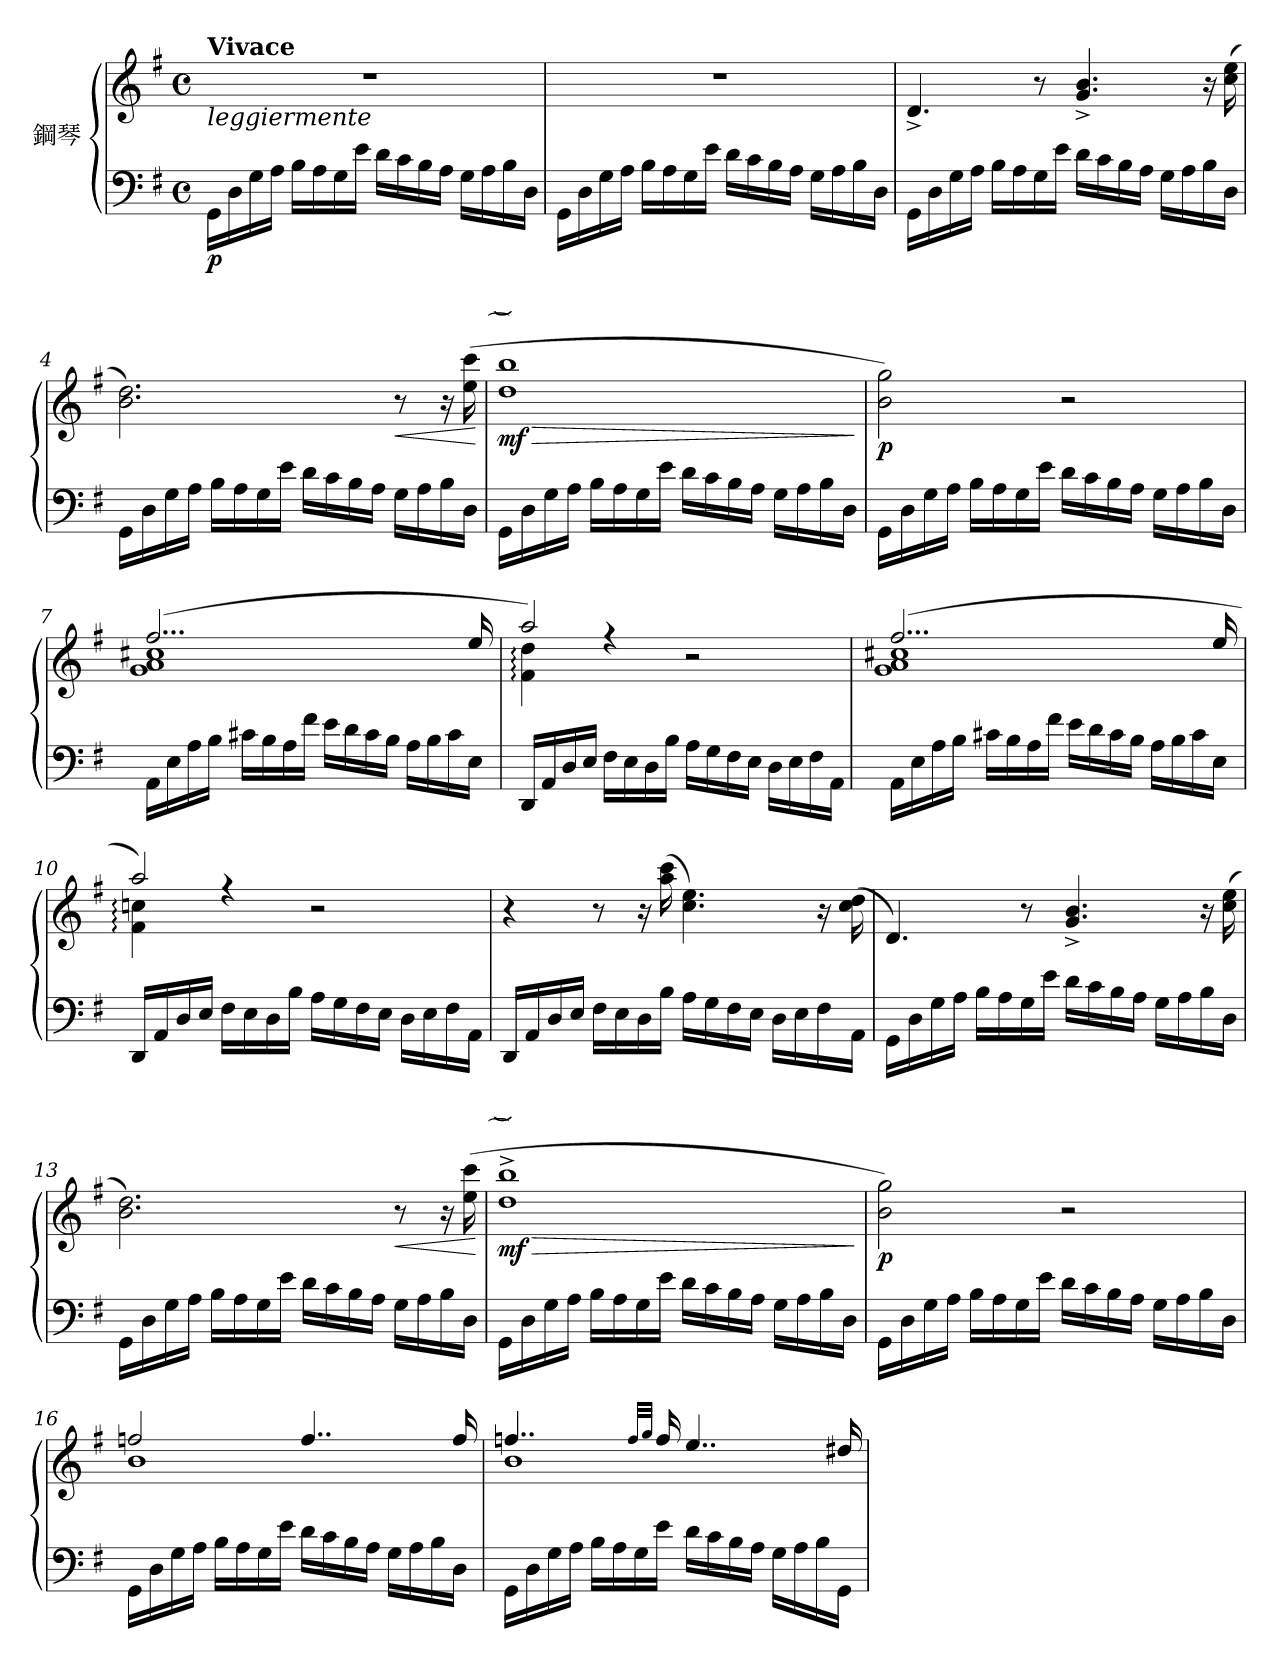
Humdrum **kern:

**kern	**kern	**dynam
*part1	*part1	*part1
*staff2	*staff1	*staff1/2
*I"鋼琴	*	*
*clefF4	*clefG2	*
*k[f#]	*k[f#]	*
*M4/4	*M4/4	*
*met(c)	*met(c)	*
=1	=1	=1
!	!LO:TX:a:B:t=Vivace	!
!	!LO:TX:b:i:t=leggiermente	!
!	!	!LO:DY:b=2
16GG\LL	1r	p
16D\	.	.
16G\	.	.
16A\JJ	.	.
16B\LL	.	.
16A\	.	.
16G\	.	.
16e\JJ	.	.
16d\LL	.	.
16c\	.	.
16B\	.	.
16A\JJ	.	.
16G\LL	.	.
16A\	.	.
16B\	.	.
16D\JJ	.	.
=2	=2	=2
16GG\LL	1r	.
16D\	.	.
16G\	.	.
16A\JJ	.	.
16B\LL	.	.
16A\	.	.
16G\	.	.
16e\JJ	.	.
16d\LL	.	.
16c\	.	.
16B\	.	.
16A\JJ	.	.
16G\LL	.	.
16A\	.	.
16B\	.	.
16D\JJ	.	.
=3	=3	=3
16GG\LL	4.d^/	.
16D\	.	.
16G\	.	.
16A\JJ	.	.
16B\LL	.	.
16A\	.	.
16G\	8r	.
16e\JJ	.	.
16d\LL	4.g/^ 4.b/^	.
16c\	.	.
16B\	.	.
16A\JJ	.	.
16G\LL	.	.
16A\	.	.
16B\	16r	.
16D\JJ	(>16cc\ 16ee\	.
!!LO:LB:g=z
=4	=4	=4
16GG\LL	2.b\ 2.dd\)	.
16D\	.	.
16G\	.	.
16A\JJ	.	.
16B\LL	.	.
16A\	.	.
16G\	.	.
16e\JJ	.	.
16d\LL	.	.
16c\	.	.
16B\	.	.
16A\JJ	.	.
!	!	!LO:HP:b
16G\LL	8r	<
16A\	.	.
16B\	16r	.
16D\JJ	(>16ee\ 16ccc\	.
.	.	[
=5	=5	=5
!	!LO:TX:a:t=͡	!
!	!LO:TX:a:t=͜	!
!	!	!LO:HP:b
!	!	!LO:DY:n=1:b
16GG\LL	1dd 1bb	> mf
16D\	.	.
16G\	.	.
16A\JJ	.	.
16B\LL	.	.
16A\	.	.
16G\	.	.
16e\JJ	.	.
16d\LL	.	.
16c\	.	.
16B\	.	.
16A\JJ	.	.
16G\LL	.	.
16A\	.	.
16B\	.	.
16D\JJ	.	.
.	.	]
=6	=6	=6
!	!	!LO:DY:b
16GG\LL	2b\ 2gg\)	p
16D\	.	.
16G\	.	.
16A\JJ	.	.
16B\LL	.	.
16A\	.	.
16G\	.	.
16e\JJ	.	.
16d\LL	2r	.
16c\	.	.
16B\	.	.
16A\JJ	.	.
16G\LL	.	.
16A\	.	.
16B\	.	.
16D\JJ	.	.
!!LO:LB:g=z
=7	=7	=7
*	*^	*
16AA\LL	(>2...ff#/	1g 1a 1cc#X	.
16E\	.	.	.
16A\	.	.	.
16B\JJ	.	.	.
16c#X\LL	.	.	.
16B\	.	.	.
16A\	.	.	.
16f#\JJ	.	.	.
16e\LL	.	.	.
16d\	.	.	.
16c#\	.	.	.
16B\JJ	.	.	.
16A\LL	.	.	.
16B\	.	.	.
16c#\	.	.	.
16E\JJ	16ee/	.	.
=8	=8	=8	=8
16DD/LL	2aa/)	4f#\: 4dd\:	.
16AA/	.	.	.
16D/	.	.	.
16E/JJ	.	.	.
16F#\LL	.	4rff	.
16E\	.	.	.
16D\	.	.	.
16B\JJ	.	.	.
16A\LL	2r	2ryy	.
16G\	.	.	.
16F#\	.	.	.
16E\JJ	.	.	.
16D\LL	.	.	.
16E\	.	.	.
16F#\	.	.	.
16AA\JJ	.	.	.
=9	=9	=9	=9
16AA\LL	(>2...ff#/	1g 1a 1cc#X	.
16E\	.	.	.
16A\	.	.	.
16B\JJ	.	.	.
16c#X\LL	.	.	.
16B\	.	.	.
16A\	.	.	.
16f#\JJ	.	.	.
16e\LL	.	.	.
16d\	.	.	.
16c#\	.	.	.
16B\JJ	.	.	.
16A\LL	.	.	.
16B\	.	.	.
16c#\	.	.	.
16E\JJ	16ee/	.	.
!!LO:LB:g=z	!!
=10	=10	=10	=10
16DD/LL	2aa/)	4f#\: 4ccn\:	.
16AA/	.	.	.
16D/	.	.	.
16E/JJ	.	.	.
16F#\LL	.	4rff	.
16E\	.	.	.
16D\	.	.	.
16B\JJ	.	.	.
16A\LL	2r	2ryy	.
16G\	.	.	.
16F#\	.	.	.
16E\JJ	.	.	.
16D\LL	.	.	.
16E\	.	.	.
16F#\	.	.	.
16AA\JJ	.	.	.
*	*v	*v	*
=11	=11	=11
16DD/LL	4r	.
16AA/	.	.
16D/	.	.
16E/JJ	.	.
16F#\LL	8r	.
16E\	.	.
16D\	16r	.
16B\JJ	(>16aa\ 16ccc\	.
16A\LL	4.cc\ 4.ee\)	.
16G\	.	.
16F#\	.	.
16E\JJ	.	.
16D\LL	.	.
16E\	.	.
16F#\	16r	.
16AA\JJ	(>16cc\ 16dd\	.
=12	=12	=12
16GG\LL	4.d/)	.
16D\	.	.
16G\	.	.
16A\JJ	.	.
16B\LL	.	.
16A\	.	.
16G\	8r	.
16e\JJ	.	.
16d\LL	4.g/^ 4.b/^	.
16c\	.	.
16B\	.	.
16A\JJ	.	.
16G\LL	.	.
16A\	.	.
16B\	16r	.
16D\JJ	(>16cc\ 16ee\	.
!!LO:LB:g=z
=13	=13	=13
16GG\LL	2.b\ 2.dd\)	.
16D\	.	.
16G\	.	.
16A\JJ	.	.
16B\LL	.	.
16A\	.	.
16G\	.	.
16e\JJ	.	.
16d\LL	.	.
16c\	.	.
16B\	.	.
16A\JJ	.	.
!	!	!LO:HP:b
16G\LL	8r	<
16A\	.	.
16B\	16r	.
16D\JJ	(>16ee\ 16ccc\	.
.	.	[
=14	=14	=14
!	!LO:TX:a:t=͡	!
!	!LO:TX:a:t=͜	!
!	!	!LO:HP:b
!	!	!LO:DY:n=1:b
16GG\LL	1dd^ 1bb^	> mf
16D\	.	.
16G\	.	.
16A\JJ	.	.
16B\LL	.	.
16A\	.	.
16G\	.	.
16e\JJ	.	.
16d\LL	.	.
16c\	.	.
16B\	.	.
16A\JJ	.	.
16G\LL	.	.
16A\	.	.
16B\	.	.
16D\JJ	.	.
.	.	]
=15	=15	=15
!	!	!LO:DY:b
16GG\LL	2b\ 2gg\)	p
16D\	.	.
16G\	.	.
16A\JJ	.	.
16B\LL	.	.
16A\	.	.
16G\	.	.
16e\JJ	.	.
16d\LL	2r	.
16c\	.	.
16B\	.	.
16A\JJ	.	.
16G\LL	.	.
16A\	.	.
16B\	.	.
16D\JJ	.	.
!!LO:LB:g=z
=16	=16	=16
*	*^	*
16GG\LL	2ffn/	1b	.
16D\	.	.	.
16G\	.	.	.
16A\JJ	.	.	.
16B\LL	.	.	.
16A\	.	.	.
16G\	.	.	.
16e\JJ	.	.	.
16d\LL	4..ff/	.	.
16c\	.	.	.
16B\	.	.	.
16A\JJ	.	.	.
16G\LL	.	.	.
16A\	.	.	.
16B\	.	.	.
16D\JJ	16ff/	.	.
=17	=17	=17	=17
16GG\LL	4..ffn/	1b	.
16D\	.	.	.
16G\	.	.	.
16A\JJ	.	.	.
16B\LL	.	.	.
16A\	.	.	.
16G\	.	.	.
.	32qff/LLL	.	.
.	32qgg/JJJ	.	.
16e\JJ	16ff/	.	.
16d\LL	4..ee/	.	.
16c\	.	.	.
16B\	.	.	.
16A\JJ	.	.	.
16G\LL	.	.	.
16A\	.	.	.
16B\	.	.	.
16GG\JJ	16dd#X/	.	.
*	*v	*v	*
=	=	=
*-	*-	*-
